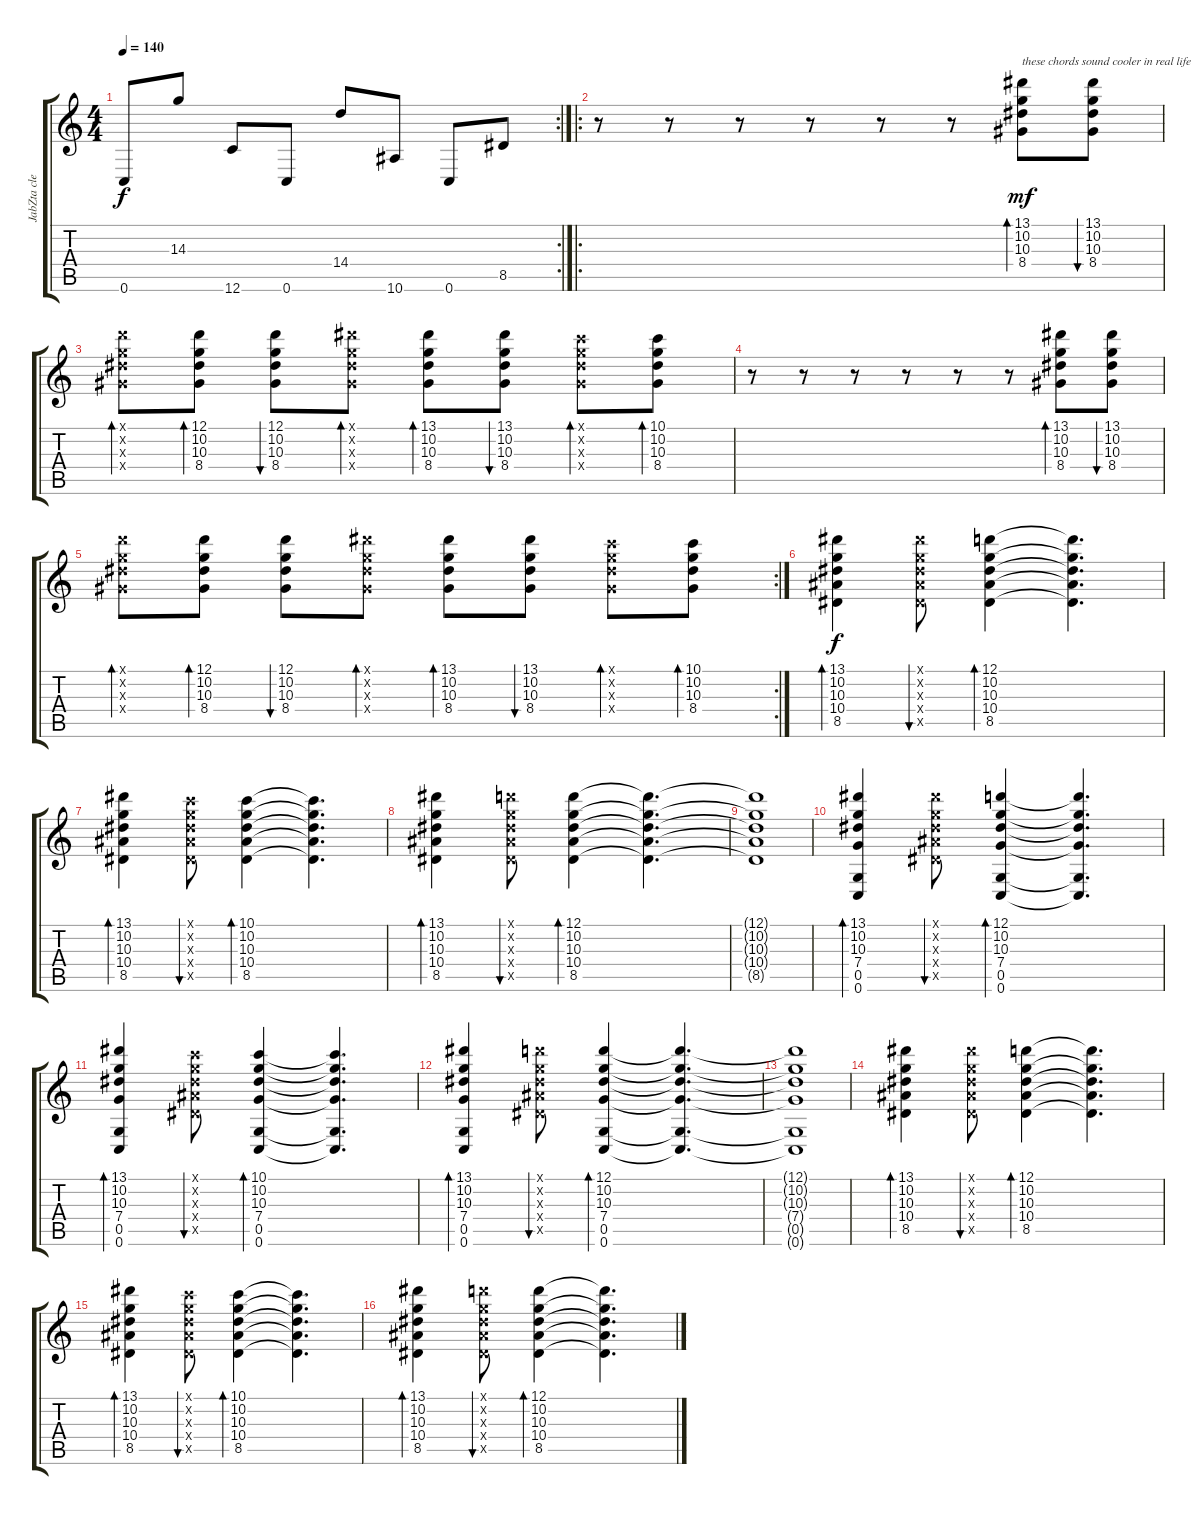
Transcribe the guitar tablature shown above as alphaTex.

\track ("JabZta clean (feels)" "JabZta cle") {instrument electricguitarclean}
\staff {score tabs}
\tuning (D4 A3 F3 C3 G2 C2) {hide}
\rc 2
\ts (4 4)
\tempo 140
\clef g2
\ks c
0.6.8{dy f} 14.3.8 12.6.8 0.6.8 14.4.8 10.6.8 0.6.8 8.5.8 |
\ro
r.8 r.8 r.8 r.8 r.8 r.8 (13.1 10.2 10.3 8.4).8{bd 30 txt "these chords sound cooler in real life" dy mf} (13.1 10.2 10.3 8.4).8{bu 30} |
(12.1{x} 10.2{x} 10.3{x} 8.4{x}).8{bd 30} (12.1 10.2 10.3 8.4).8{bd 30} (12.1 10.2 10.3 8.4).8{bu 30} (13.1{x} 10.2{x} 10.3{x} 8.4{x}).8{bd 30} (13.1 10.2 10.3 8.4).8{bd 30} (13.1 10.2 10.3 8.4).8{bu 30} (10.1{x} 10.2{x} 10.3{x} 8.4{x}).8{bd 30} (10.1 10.2 10.3 8.4).8{bd 30} |
r.8 r.8 r.8 r.8 r.8 r.8 (13.1 10.2 10.3 8.4).8{bd 30} (13.1 10.2 10.3 8.4).8{bu 30} |
\rc 2
(12.1{x} 10.2{x} 10.3{x} 8.4{x}).8{bd 30} (12.1 10.2 10.3 8.4).8{bd 30} (12.1 10.2 10.3 8.4).8{bu 30} (13.1{x} 10.2{x} 10.3{x} 8.4{x}).8{bd 30} (13.1 10.2 10.3 8.4).8{bd 30} (13.1 10.2 10.3 8.4).8{bu 30} (10.1{x} 10.2{x} 10.3{x} 8.4{x}).8{bd 30} (10.1 10.2 10.3 8.4).8{bd 30} |
(13.1 10.2 10.3 10.4 8.5).4{bd 60 dy f} (13.1{x} 10.2{x} 10.3{x} 10.4{x} 8.5{x}).8{bu 30} (12.1 10.2 10.3 10.4 8.5).4{bd 60} (12.1{t} 10.2{t} 10.3{t} 10.4{t} 8.5{t}).4{d} |
(13.1 10.2 10.3 10.4 8.5).4{bd 60} (10.1{x} 10.2{x} 10.3{x} 10.4{x} 8.5{x}).8{bu 30} (10.1 10.2 10.3 10.4 8.5).4{bd 60} (10.1{t} 10.2{t} 10.3{t} 10.4{t} 8.5{t}).4{d} |
(13.1 10.2 10.3 10.4 8.5).4{bd 60} (12.1{x} 10.2{x} 10.3{x} 10.4{x} 8.5{x}).8{bu 30} (12.1 10.2 10.3 10.4 8.5).4{bd 60} (12.1{t} 10.2{t} 10.3{t} 10.4{t} 8.5{t}).4{d} |
(12.1{t} 10.2{t} 10.3{t} 10.4{t} 8.5{t}).1 |
(13.1 10.2 10.3 7.4 0.5 0.6).4{bd 60} (13.1{x} 10.2{x} 10.3{x} 10.4{x} 8.5{x}).8{bu 30} (12.1 10.2 10.3 7.4 0.5 0.6).4{bd 60} (12.1{t} 10.2{t} 10.3{t} 7.4{t} 0.5{t} 0.6{t}).4{d} |
(13.1 10.2 10.3 7.4 0.5 0.6).4{bd 60} (10.1{x} 10.2{x} 10.3{x} 10.4{x} 8.5{x}).8{bu 30} (10.1 10.2 10.3 7.4 0.5 0.6).4{bd 60} (10.1{t} 10.2{t} 10.3{t} 7.4{t} 0.5{t} 0.6{t}).4{d} |
(13.1 10.2 10.3 7.4 0.5 0.6).4{bd 60} (12.1{x} 10.2{x} 10.3{x} 10.4{x} 8.5{x}).8{bu 30} (12.1 10.2 10.3 7.4 0.5 0.6).4{bd 60} (12.1{t} 10.2{t} 10.3{t} 7.4{t} 0.5{t} 0.6{t}).4{d} |
(12.1{t} 10.2{t} 10.3{t} 7.4{t} 0.5{t} 0.6{t}).1 |
(13.1 10.2 10.3 10.4 8.5).4{bd 60} (13.1{x} 10.2{x} 10.3{x} 10.4{x} 8.5{x}).8{bu 30} (12.1 10.2 10.3 10.4 8.5).4{bd 60} (12.1{t} 10.2{t} 10.3{t} 10.4{t} 8.5{t}).4{d} |
(13.1 10.2 10.3 10.4 8.5).4{bd 60} (10.1{x} 10.2{x} 10.3{x} 10.4{x} 8.5{x}).8{bu 30} (10.1 10.2 10.3 10.4 8.5).4{bd 60} (10.1{t} 10.2{t} 10.3{t} 10.4{t} 8.5{t}).4{d} |
(13.1 10.2 10.3 10.4 8.5).4{bd 60} (12.1{x} 10.2{x} 10.3{x} 10.4{x} 8.5{x}).8{bu 30} (12.1 10.2 10.3 10.4 8.5).4{bd 60} (12.1{t} 10.2{t} 10.3{t} 10.4{t} 8.5{t}).4{d}
